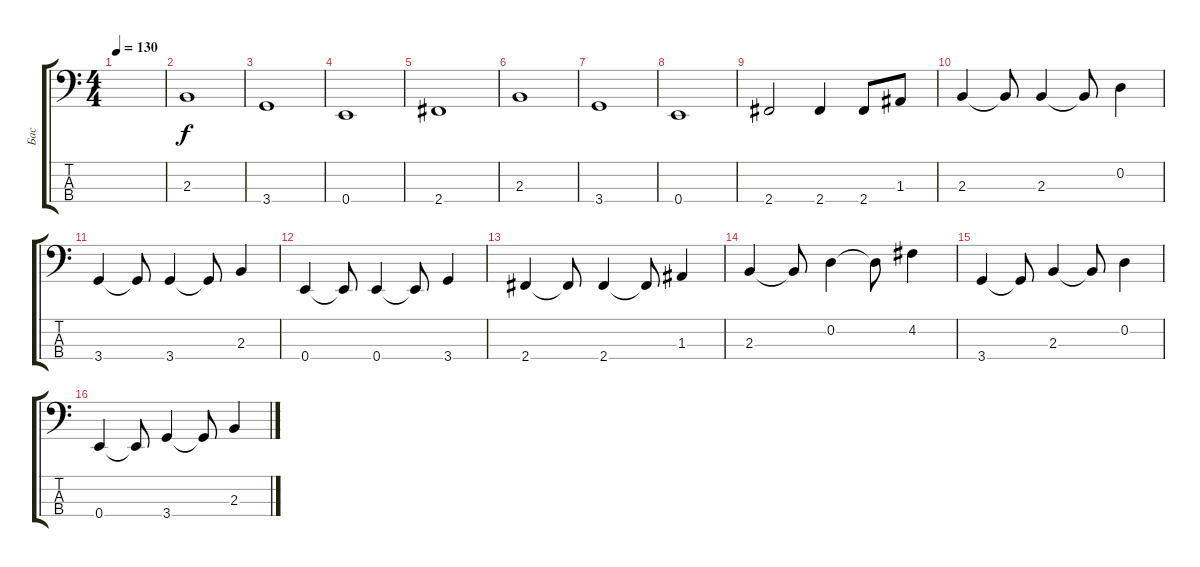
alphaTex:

\track ("Бас" "Бас") {instrument electricbasspick}
\staff {score tabs}
\tuning (G2 D2 A1 E1) {hide}
\ts (4 4)
\tempo 130
\clef f4
\ks c
|
2.3.1 |
3.4.1 |
0.4.1 |
2.4.1 |
2.3.1 |
3.4.1 |
0.4.1 |
2.4.2 2.4.4 2.4.8 1.3.8 |
2.3.4 2.3{t}.8 2.3.4 2.3{t}.8 0.2.4 |
3.4.4 3.4{t}.8 3.4.4 3.4{t}.8 2.3.4 |
0.4.4 0.4{t}.8 0.4.4 0.4{t}.8 3.4.4 |
2.4.4 2.4{t}.8 2.4.4 2.4{t}.8 1.3.4 |
2.3.4 2.3{t}.8 0.2.4 0.2{t}.8 4.2.4 |
3.4.4 3.4{t}.8 2.3.4 2.3{t}.8 0.2.4 |
0.4.4 0.4{t}.8 3.4.4 3.4{t}.8 2.3.4
